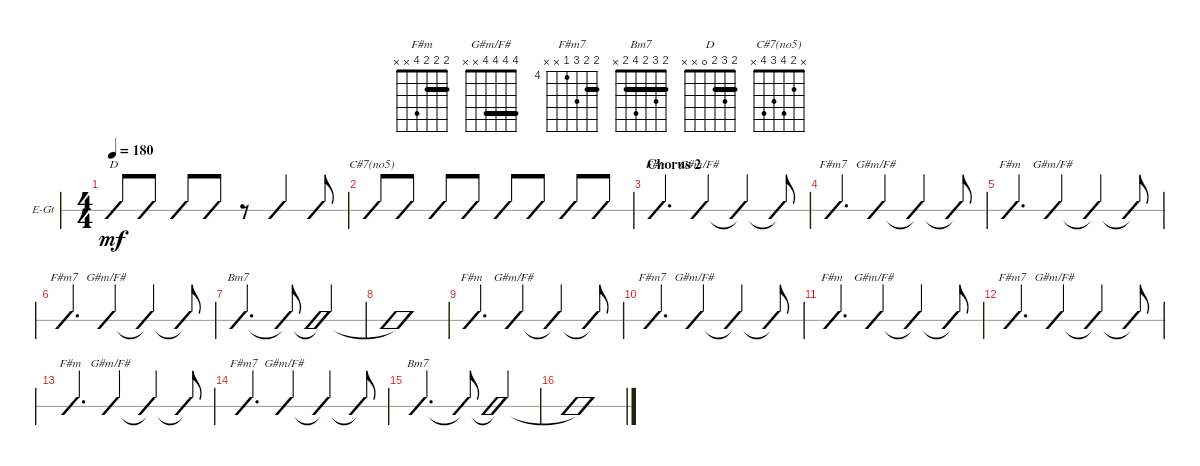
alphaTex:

\defaultSystemsLayout 4
\bracketExtendMode groupsimilarinstruments
\firstSystemTrackNameOrientation horizontal
\otherSystemsTrackNameOrientation horizontal
\track ("Rhythm" "E-Gt") {instrument electricguitarclean}
\staff {slash}
\tuning (E4 B3 G3 D3 A2 E2)
\chord ("F#m" 2 2 2 4 x x) {barre (2 2)}
\chord ("G#m/F#" 4 4 4 4 x x) {barre (4 4 4)}
\chord ("F#m7" 5 5 6 4 x x) {firstfret 4 barre 5}
\chord ("Bm7" 2 3 2 4 2 x) {barre (2 2)}
\chord ("D" 2 3 2 0 x x) {barre 2}
\chord ("C#7(no5)" x 2 4 3 4 x)
\ts (4 4)
\tempo 180
\clef g2
\scale
0.333333
\ks f#minor
(0.4 2.3 3.2 2.1).8{ch "D" dy mf} (0.4 2.3 3.2 2.1).8 (0.4 2.3 3.2 2.1).8 (0.4 2.3 3.2 2.1).8 r.8 (0.4 2.3 3.2 2.1).4 (0.4 2.3 3.2 2.1).8 |
\scale
0.333333 (4.5 3.4 4.3 2.2).8{ch "C#7(no5)"} (4.5 3.4 4.3 2.2).8 (4.5 3.4 4.3 2.2).8 (4.5 3.4 4.3 2.2).8 (4.5 3.4 4.3 2.2).8 (4.5 3.4 4.3 2.2).8 (4.5 3.4 4.3 2.2).8 (4.5 3.4 4.3 2.2).8 |
\section ("" "Chorus 2")
\scale
0.333333 (4.4 2.3 2.2).4{d ch "F#m"} (4.4 4.3 4.2 4.1).4{ch "G#m/F#"} (4.4{t} 4.3{t} 4.2{t} 4.1{t}).4 (4.4{t} 4.3{t} 4.2{t} 4.1{t}).8 |
\scale
0.333333 (4.4 6.3 5.2 5.1).4{d ch "F#m7"} (4.4 4.3 4.2 4.1).4{ch "G#m/F#"} (4.4{t} 4.3{t} 4.2{t} 4.1{t}).4 (4.4{t} 4.3{t} 4.2{t} 4.1{t}).8 |
\scale
0.333333 (4.4 2.3 2.2).4{d ch "F#m"} (4.4 4.3 4.2 4.1).4{ch "G#m/F#"} (4.4{t} 4.3{t} 4.2{t} 4.1{t}).4 (4.4{t} 4.3{t} 4.2{t} 4.1{t}).8 |
\scale
0.333333 (4.4 6.3 5.2 5.1).4{d ch "F#m7"} (4.4 4.3 4.2 4.1).4{ch "G#m/F#"} (4.4{t} 4.3{t} 4.2{t} 4.1{t}).4 (4.4{t} 4.3{t} 4.2{t} 4.1{t}).8 |
\scale
0.333333 (2.5 4.4 2.3 3.2 2.1).4{d ch "Bm7"} (2.5{t} 4.4{t} 2.3{t} 3.2{t} 2.1{t}).8 (2.5{t} 4.4{t} 2.3{t} 3.2{t} 2.1{t}).2 |
\scale
0.333333 (2.5{t} 4.4{t} 2.3{t} 3.2{t} 2.1{t}).1 |
\scale
0.333333 (4.4 2.3 2.2).4{d ch "F#m"} (4.4 4.3 4.2 4.1).4{ch "G#m/F#"} (4.4{t} 4.3{t} 4.2{t} 4.1{t}).4 (4.4{t} 4.3{t} 4.2{t} 4.1{t}).8 |
\scale
0.333333 (4.4 6.3 5.2 5.1).4{d ch "F#m7"} (4.4 4.3 4.2 4.1).4{ch "G#m/F#"} (4.4{t} 4.3{t} 4.2{t} 4.1{t}).4 (4.4{t} 4.3{t} 4.2{t} 4.1{t}).8 |
\scale
0.333333 (4.4 2.3 2.2).4{d ch "F#m"} (4.4 4.3 4.2 4.1).4{ch "G#m/F#"} (4.4{t} 4.3{t} 4.2{t} 4.1{t}).4 (4.4{t} 4.3{t} 4.2{t} 4.1{t}).8 |
\scale
0.333333 (4.4 6.3 5.2 5.1).4{d ch "F#m7"} (4.4 4.3 4.2 4.1).4{ch "G#m/F#"} (4.4{t} 4.3{t} 4.2{t} 4.1{t}).4 (4.4{t} 4.3{t} 4.2{t} 4.1{t}).8 |
\scale
0.333333 (4.4 2.3 2.2).4{d ch "F#m"} (4.4 4.3 4.2 4.1).4{ch "G#m/F#"} (4.4{t} 4.3{t} 4.2{t} 4.1{t}).4 (4.4{t} 4.3{t} 4.2{t} 4.1{t}).8 |
\scale
0.333333 (4.4 6.3 5.2 5.1).4{d ch "F#m7"} (4.4 4.3 4.2 4.1).4{ch "G#m/F#"} (4.4{t} 4.3{t} 4.2{t} 4.1{t}).4 (4.4{t} 4.3{t} 4.2{t} 4.1{t}).8 |
\scale
0.333333 (2.5 4.4 2.3 3.2 2.1).4{d ch "Bm7"} (2.5{t} 4.4{t} 2.3{t} 3.2{t} 2.1{t}).8 (2.5{t} 4.4{t} 2.3{t} 3.2{t} 2.1{t}).2 |
\scale
0.333333 (2.5{t} 4.4{t} 2.3{t} 3.2{t} 2.1{t}).1
